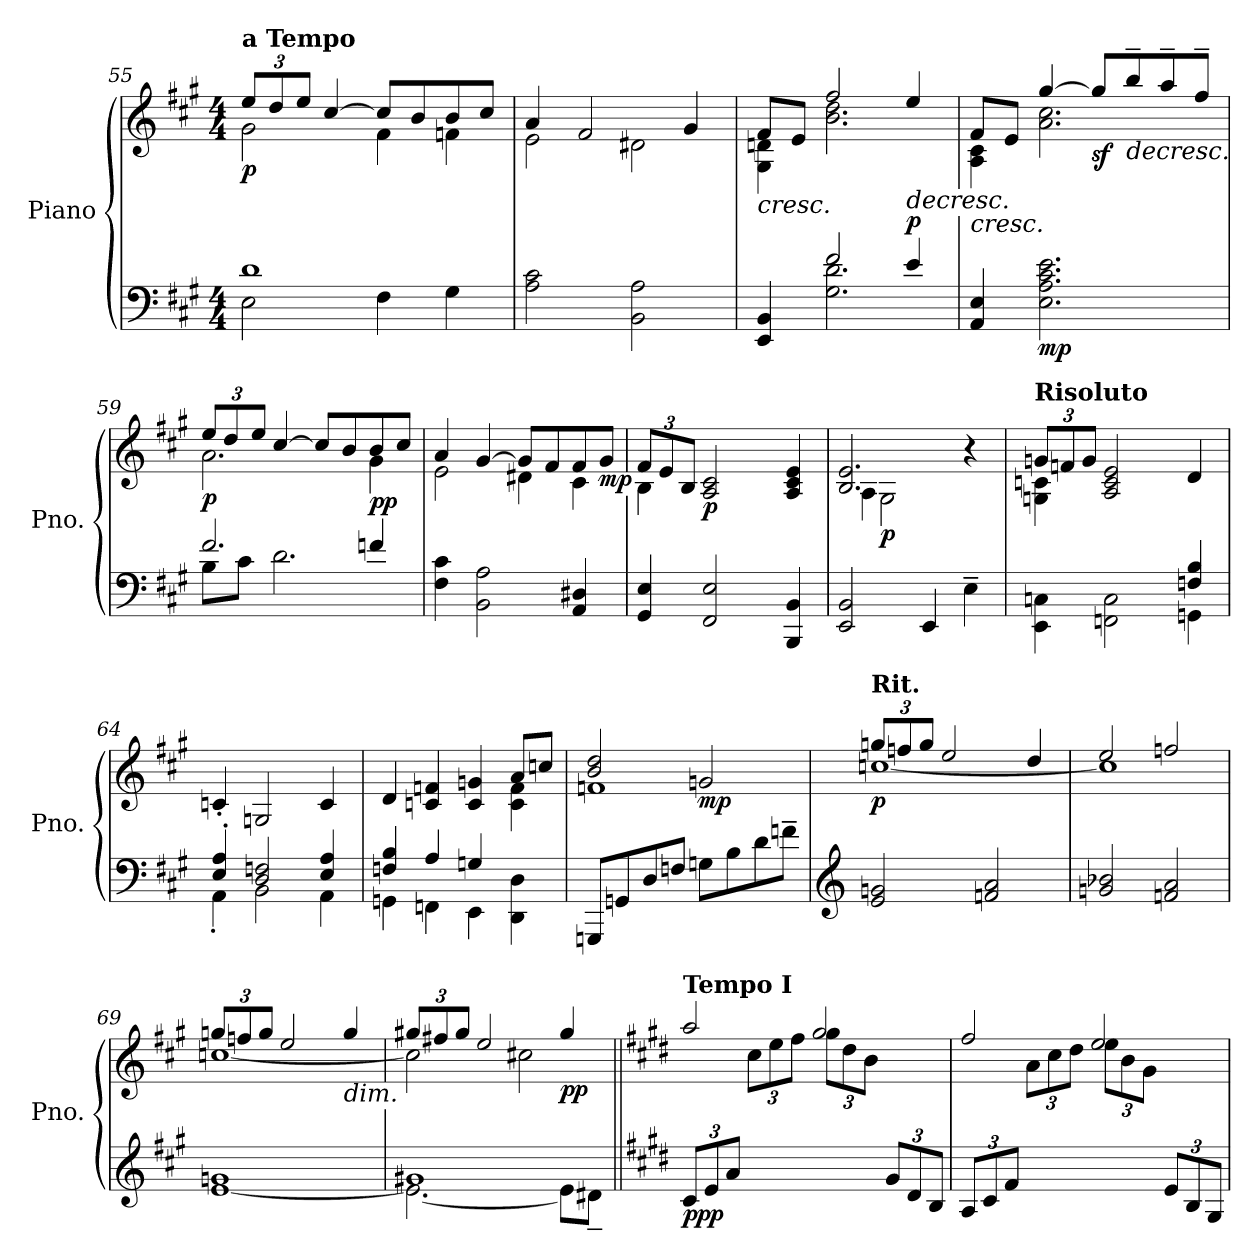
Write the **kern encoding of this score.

**kern	**kern	**dynam
*part1	*part1	*part1
*staff2	*staff1	*staff1/2
*I"Piano	*	*
*I'Pno.	*	*
*clefF4	*clefG2	*
*k[f#c#g#]	*k[f#c#g#]	*
*M4/4	*M4/4	*
=55	=55	=55
*^	*	*
*	*	*Xbrackettup	*
*	*	*^	*
!	!	!LO:TX:a:B:t=a Tempo	!	!
!	!	!	!	!LO:DY:b
1d	2E\	12ee/L	2g#\	p
.	.	12dd/	.	.
.	.	12ee/J	.	.
.	.	[4cc#/	.	.
*	*	*MM120	*	*
.	4F#\	8cc#/L]	4f#\	.
.	.	8b/	.	.
.	4G#\	8b/	4fn\	.
.	.	8cc#/J	.	.
*v	*v	*	*	*
=56	=56	=56	=56
*	*MM80	*	*
2A\ 2c#\	4a/	2e\	.
.	2f#/	.	.
2BB\ 2A\	.	2d#X\	.
.	4g#/	.	.
!!LO:LB:g=z	!!
=57	=57	=57	=57
*^	*	*	*
!	!	!	!	!LO:HP:b
4EE/ 4BB/	4ryy	8f#/L	4G#\ 4dn\	<
.	.	8e/J	.	.
!	!	!	!	!LO:DY:b=2
!	!	!	!	!LO:DY:n=1:b
2f#/	2.G#\ 2.d\	2ff#/	2.b\ 2.dd\	mp mf
!	!	!	!	!LO:HP:b
!	!	!	!	!LO:DY:n=2:a=2
4e/	.	4ee/	.	> p
*v	*v	*	*	*
*	*v	*v	*
.	.	[
=58	=58	=58
!	!	!LO:HP:b
*	*^	*
4AA/ 4E/	8f#/L	4A\ 4c#\	<
.	8e/J	.	.
!	!	!	!LO:DY:b=2
2.E\ 2.A\ 2.c#\ 2.e\	[4gg#/	2.a\ 2.cc#\	mp
!	!	!	!LO:DY:n=1:b
.	8gg#/L]	.	] sf
!	!	!	!LO:HP:b
.	8bb~/	.	>
.	8aa~/	.	.
.	8ff#~/J	.	.
*	*v	*v	*
.	.	[
=59	=59	=59
*^	*^	*
!	!	!	!	!LO:DY:b
2.f#/	8B\L	12ee/L	2.a\	p
.	.	12dd/	.	.
.	8c#\J	.	.	.
.	.	12ee/J	.	.
.	2.d\	[4cc#/	.	.
*	*	*MM120	*	*
.	.	8cc#/L]	.	.
.	.	8b/	.	.
!	!	!	!	!LO:DY:a=2
4fn/	.	8b/	4g#\	pp
.	.	8cc#/J	.	.
*v	*v	*	*	*
=60	=60	=60	=60
*	*MM80	*	*
4F#\ 4c#\	4a/	2e\	.
2BB\ 2A\	[4g#/	.	.
*	*MM120	*	*
.	8g#/L]	4d#X\	.
.	8f#/	.	.
4AA/ 4D#X/	8f#/	4c#\	.
!	!	!	!LO:DY:b
.	8g#/J	.	mp
=61	=61	=61	=61
*	*MM80	*	*
4GG#/ 4E/	12f#/L	4B\	.
.	12e/	.	.
.	12B/J	.	.
!	!	!	!LO:DY:b
2FF#/ 2E/	2A/ 2c#/	4ryy	p
.	.	2ryy	.
4BBB/ 4BB/	4A/ 4c#/ 4e/	.	.
=62	=62	=62	=62
*	*MM72	*	*
2EE/ 2BB/	2.B/ 2.e/	4A\	.
!	!	!	!LO:DY:b
.	.	2G#\	p
4EE/	.	.	.
4E~\	4r	4ryy	.
!!LO:PB:g=z	!!
=63	=63	=63	=63
*^	*	*	*
!	!	!LO:TX:a:B:t=Risoluto	!	!
!	!	!	!	!LO:DY:b=2
!	!	!	!	!LO:DY:n=1:b
4EE\ 4Cn\	2.ryy	12gn/L	4Gn\ 4cn\	mf f
.	.	12fn/	.	.
.	.	12g/J	.	.
2FFn\ 2C\	.	2A/ 2c/ 2e/	4ryy	.
.	.	.	2ryy	.
4Fn/ 4B/	4GGn\	4d/	.	.
*	*	*v	*v	*
=64	=64	=64	=64
4E/' 4A/'	4AA'\	4cn'/	.
2D/ 2Fn/	2BB\	2Gn/	.
4E/ 4A/	4AA\	4c/	.
=65	=65	=65	=65
*	*	*^	*
4Fn/ 4B/	4GGn\	4d/	2.ryy	.
4A/	4FFn\	4cn/ 4fn/	.	.
4Gn/	4EE\	4c/ 4gn/	.	.
4ryy	4DD\ 4D\	8a/L	4c\ 4f\	.
.	.	8ccn/J	.	.
*v	*v	*	*	*
=66	=66	=66	=66
*	*MM100	*	*
8GGGn/L	2b/ 2dd/	1fn	.
8GGn/	.	.	.
8D/	.	.	.
8Fn/J	.	.	.
!	!	!	!LO:DY:b
8Gn\L	2gn/	.	mp
8B\	.	.	.
8d\	.	.	.
8fn~\J	.	.	.
*	*v	*v	*
.	.	]
=67	=67	=67
*clefG2	*	*
*	*^	*
!	!LO:TX:a:B:t=Rit.	!	!
!	!	!	!LO:DY:b
2e/ 2gn/	12ggn/L	[1ccn	p
.	12ffn/	.	.
.	12gg/J	.	.
.	2ee/	.	.
2fn/ 2a/	.	.	.
.	4dd/	.	.
=68	=68	=68	=68
2gn/ 2b-X/	2ee/	1cc]	.
2fn/ 2a/	2ffn/	.	.
!!LO:LB:g=z	!!
=69	=69	=69	=69
*	*MM90	*	*
*^	*	*	*
1gn	[1e	12ggn/L	[1ccn	.
.	.	12ffn/	.	.
.	.	12gg/J	.	.
.	.	2ee/	.	.
!	!	!LO:TX:b:i:t=dim.	!	!
.	.	4gg/	.	.
=70	=70	=70	=70	=70
*	*	*MM80	*	*
1g#X	2.e\_	12gg#X/L	2cc\]	.
.	.	12ff#X/	.	.
.	.	12gg#/J	.	.
.	.	2ee/	.	.
.	.	.	2cc#X\	.
!	!	!	!	!LO:DY:b
.	8e\L]	4gg#/	.	pp
.	8d#X~\J	.	.	.
*v	*v	*	*	*
=71||	=71||	=71||	=71||
*k[f#c#g#d#]	*k[f#c#g#d#]	*	*
*Xbrackettup	*	*	*
*^	*	*	*
!	!	!LO:TX:a:B:t=Tempo I	!	!
!	!	!	!	!LO:DY:b=2
!	!	!	!	!LO:DY:n=1:b
*v	*v	*	*	*
12c#/L	2aa/	4ryy	pp p
12e/	.	.	.
12a/J	.	.	.
4ryy	.	12cc#\L	.
.	.	12ee\	.
.	.	12ff#\J	.
4ryy	2gg#/	12gg#\L	.
.	.	12dd#\	.
.	.	12b\J	.
12g#/L	.	4ryy	.
12d#/	.	.	.
12B/J	.	.	.
=72	=72	=72	=72
12A/L	2ff#/	4ryy	.
12c#/	.	.	.
12f#/J	.	.	.
4ryy	.	12a\L	.
.	.	12cc#\	.
.	.	12dd#\J	.
4ryy	2ee/	12ee\L	.
.	.	12b\	.
.	.	12g#\J	.
12e/L	.	4ryy	.
12B/	.	.	.
12G#/J	.	.	.
*	*v	*v	*
=	=	=
*-	*-	*-
